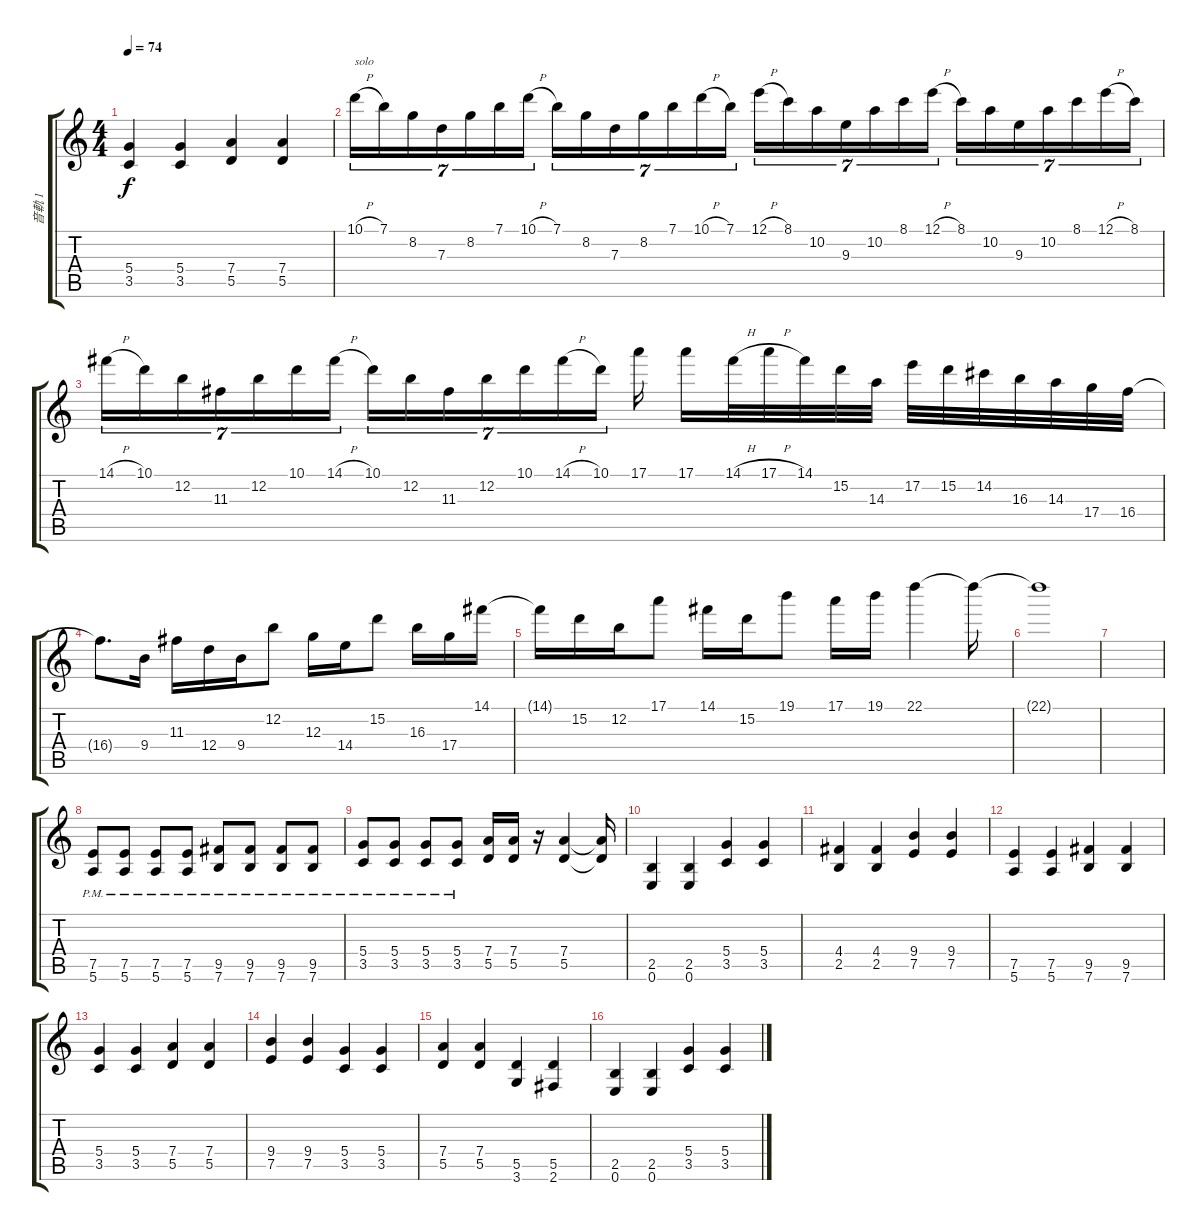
\track ("音軌 1" "音軌 1") {instrument electricguitarjazz}
\staff {score tabs}
\tuning (E4 B3 G3 D3 A2 E2) {hide}
\ts (4 4)
\tempo 74
\clef g2
\ks c
(5.4 3.5).4{dy f} (5.4 3.5).4 (7.4 5.5).4 (7.4 5.5).4 |
10.1{h}.16{tu (7 4) txt "solo"} 7.1.16{tu (7 4)} 8.2.16{tu (7 4)} 7.3.16{tu (7 4)} 8.2.16{tu (7 4)} 7.1.16{tu (7 4)} 10.1{h}.16{tu (7 4)} 7.1.16{tu (7 4)} 8.2.16{tu (7 4)} 7.3.16{tu (7 4)} 8.2.16{tu (7 4)} 7.1.16{tu (7 4)} 10.1{h}.16{tu (7 4)} 7.1.16{tu (7 4)} 12.1{h}.16{tu (7 4)} 8.1.16{tu (7 4)} 10.2.16{tu (7 4)} 9.3.16{tu (7 4)} 10.2.16{tu (7 4)} 8.1.16{tu (7 4)} 12.1{h}.16{tu (7 4)} 8.1.16{tu (7 4)} 10.2.16{tu (7 4)} 9.3.16{tu (7 4)} 10.2.16{tu (7 4)} 8.1.16{tu (7 4)} 12.1{h}.16{tu (7 4)} 8.1.16{tu (7 4)} |
14.1{h}.16{tu (7 4)} 10.1.16{tu (7 4)} 12.2.16{tu (7 4)} 11.3.16{tu (7 4)} 12.2.16{tu (7 4)} 10.1.16{tu (7 4)} 14.1{h}.16{tu (7 4)} 10.1.16{tu (7 4)} 12.2.16{tu (7 4)} 11.3.16{tu (7 4)} 12.2.16{tu (7 4)} 10.1.16{tu (7 4)} 14.1{h}.16{tu (7 4)} 10.1.16{tu (7 4)} 17.1.16 17.1.16 14.1{h}.32 17.1{h}.32 14.1.32 15.2.32 14.3.32 17.2.32 15.2.32 14.2.32 16.3.32 14.3.32 17.4.32 16.4.32 |
16.4{t}.8{d} 9.4.16 11.3.16 12.4.16 9.4.16 12.2.8 12.3.16 14.4.16 15.2.8 16.3.16 17.4.16 14.1.16 |
14.1{t}.16 15.2.16 12.2.16 17.1.8 14.1.16 15.2.16 19.1.8 17.1.16 19.1.16 22.1.4 22.1{t}.16 |
22.1{t}.1 |
|
(7.5{pm} 5.6{pm}).8 (7.5{pm} 5.6{pm}).8 (7.5{pm} 5.6{pm}).8 (7.5{pm} 5.6{pm}).8 (9.5{pm} 7.6{pm}).8 (9.5{pm} 7.6{pm}).8 (9.5{pm} 7.6{pm}).8 (9.5{pm} 7.6{pm}).8 |
(5.4{pm} 3.5{pm}).8 (5.4{pm} 3.5{pm}).8 (5.4{pm} 3.5{pm}).8 (5.4{pm} 3.5{pm}).8 (7.4 5.5).16 (7.4 5.5).16 r.16 (7.4 5.5).4 (7.4{t} 5.5{t}).16 |
(2.5 0.6).4 (2.5 0.6).4 (5.4 3.5).4 (5.4 3.5).4 |
(4.4 2.5).4 (4.4 2.5).4 (9.4 7.5).4 (9.4 7.5).4 |
(7.5 5.6).4 (7.5 5.6).4 (9.5 7.6).4 (9.5 7.6).4 |
(5.4 3.5).4 (5.4 3.5).4 (7.4 5.5).4 (7.4 5.5).4 |
(9.4 7.5).4 (9.4 7.5).4 (5.4 3.5).4 (5.4 3.5).4 |
(7.4 5.5).4 (7.4 5.5).4 (5.5 3.6).4 (5.5 2.6).4 |
(2.5 0.6).4 (2.5 0.6).4 (5.4 3.5).4 (5.4 3.5).4
